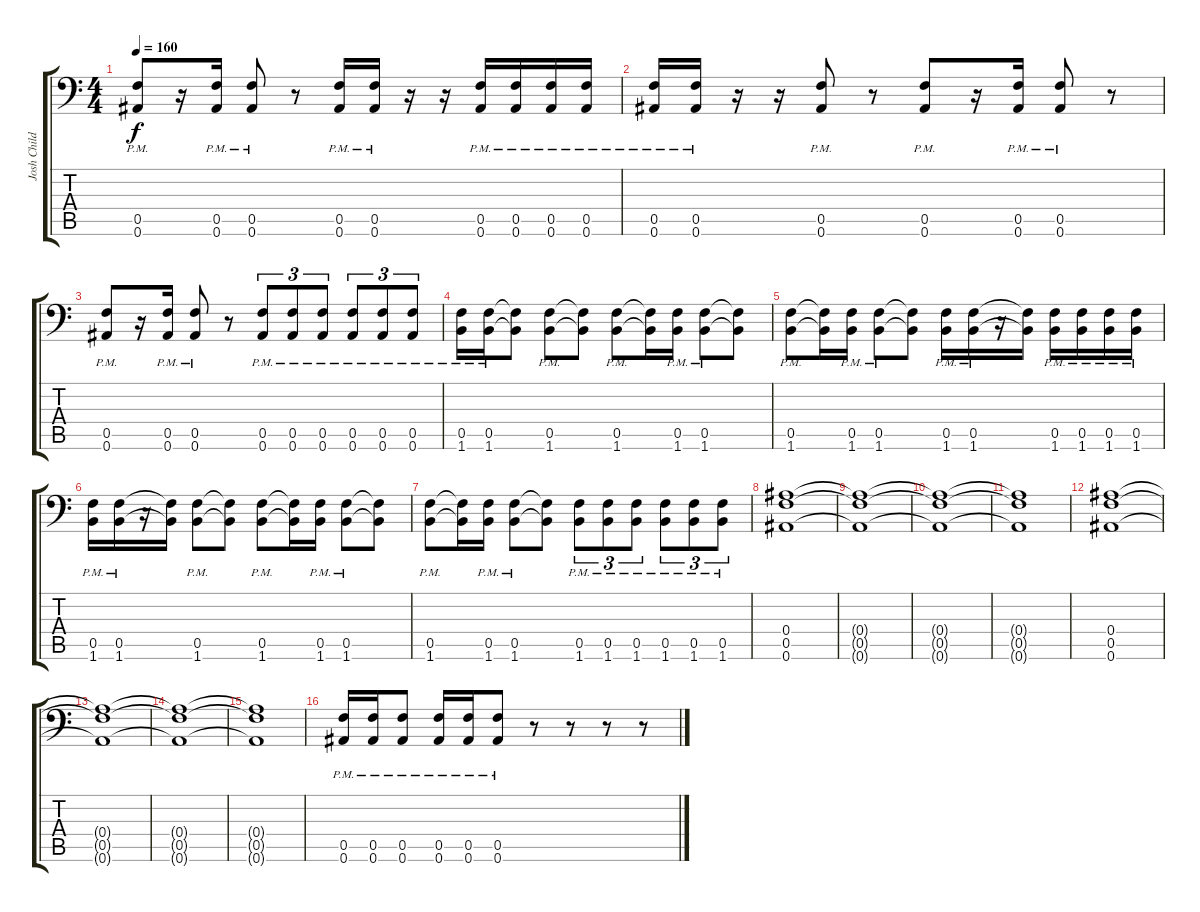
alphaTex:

\track ("Josh Childress" "Josh Child") {instrument distortionguitar}
\staff {score tabs}
\tuning (C4 G3 Eb3 Bb2 F2 Bb1) {hide}
\ts (4 4)
\tempo 160
\clef f4
\ks c
(0.5{pm} 0.6{pm}).8{dy f} r.16 (0.5{pm} 0.6{pm}).16 (0.5{pm} 0.6{pm}).8 r.8 (0.5{pm} 0.6{pm}).16 (0.5{pm} 0.6{pm}).16 r.16 r.16 (0.5{pm} 0.6{pm}).16 (0.5{pm} 0.6{pm}).16 (0.5{pm} 0.6{pm}).16 (0.5{pm} 0.6{pm}).16 |
(0.5{pm} 0.6{pm}).16 (0.5{pm} 0.6{pm}).16 r.16 r.16 (0.5{pm} 0.6{pm}).8 r.8 (0.5{pm} 0.6{pm}).8 r.16 (0.5{pm} 0.6{pm}).16 (0.5{pm} 0.6{pm}).8 r.8 |
(0.5{pm} 0.6{pm}).8 r.16 (0.5{pm} 0.6{pm}).16 (0.5{pm} 0.6{pm}).8 r.8 (0.5{pm} 0.6{pm}).8{tu (3 2)} (0.5{pm} 0.6{pm}).8{tu (3 2)} (0.5{pm} 0.6{pm}).8{tu (3 2)} (0.5{pm} 0.6{pm}).8{tu (3 2)} (0.5{pm} 0.6{pm}).8{tu (3 2)} (0.5{pm} 0.6{pm}).8{tu (3 2)} |
(0.5{pm} 1.6{pm}).16 (0.5{pm} 1.6{pm}).16 (0.5{t} 1.6{t}).8 (0.5{pm} 1.6{pm}).8 (0.5{t} 1.6{t}).8 (0.5{pm} 1.6{pm}).8 (0.5{t} 1.6{t}).16 (0.5{pm} 1.6{pm}).16 (0.5{pm} 1.6{pm}).8 (0.5{t} 1.6{t}).8 |
(0.5{pm} 1.6{pm}).8 (0.5{t} 1.6{t}).16 (0.5{pm} 1.6{pm}).16 (0.5{pm} 1.6{pm}).8 (0.5{t} 1.6{t}).8 (0.5{pm} 1.6{pm}).16 (0.5{pm} 1.6{pm}).16 r.16 (0.5{t} 1.6{t}).16 (0.5{pm} 1.6{pm}).16 (0.5{pm} 1.6{pm}).16 (0.5{pm} 1.6{pm}).16 (0.5{pm} 1.6{pm}).16 |
(0.5{pm} 1.6{pm}).16 (0.5{pm} 1.6{pm}).16 r.16 (0.5{t} 1.6{t}).16 (0.5{pm} 1.6{pm}).8 (0.5{t} 1.6{t}).8 (0.5{pm} 1.6{pm}).8 (0.5{t} 1.6{t}).16 (0.5{pm} 1.6{pm}).16 (0.5{pm} 1.6{pm}).8 (0.5{t} 1.6{t}).8 |
(0.5{pm} 1.6{pm}).8 (0.5{t} 1.6{t}).16 (0.5{pm} 1.6{pm}).16 (0.5{pm} 1.6{pm}).8 (0.5{t} 1.6{t}).8 (0.5{pm} 1.6{pm}).8{tu (3 2)} (0.5{pm} 1.6{pm}).8{tu (3 2)} (0.5{pm} 1.6{pm}).8{tu (3 2)} (0.5{pm} 1.6{pm}).8{tu (3 2)} (0.5{pm} 1.6{pm}).8{tu (3 2)} (0.5{pm} 1.6{pm}).8{tu (3 2)} |
(0.4 0.5 0.6).1 |
(0.4{t} 0.5{t} 0.6{t}).1 |
(0.4{t} 0.5{t} 0.6{t}).1 |
(0.4{t} 0.5{t} 0.6{t}).1 |
(0.4 0.5 0.6).1 |
(0.4{t} 0.5{t} 0.6{t}).1 |
(0.4{t} 0.5{t} 0.6{t}).1 |
(0.4{t} 0.5{t} 0.6{t}).1 |
(0.5{pm} 0.6{pm}).16 (0.5{pm} 0.6{pm}).16 (0.5{pm} 0.6{pm}).8 (0.5{pm} 0.6{pm}).16 (0.5{pm} 0.6{pm}).16 (0.5{pm} 0.6{pm}).8 r.8 r.8 r.8 r.8
